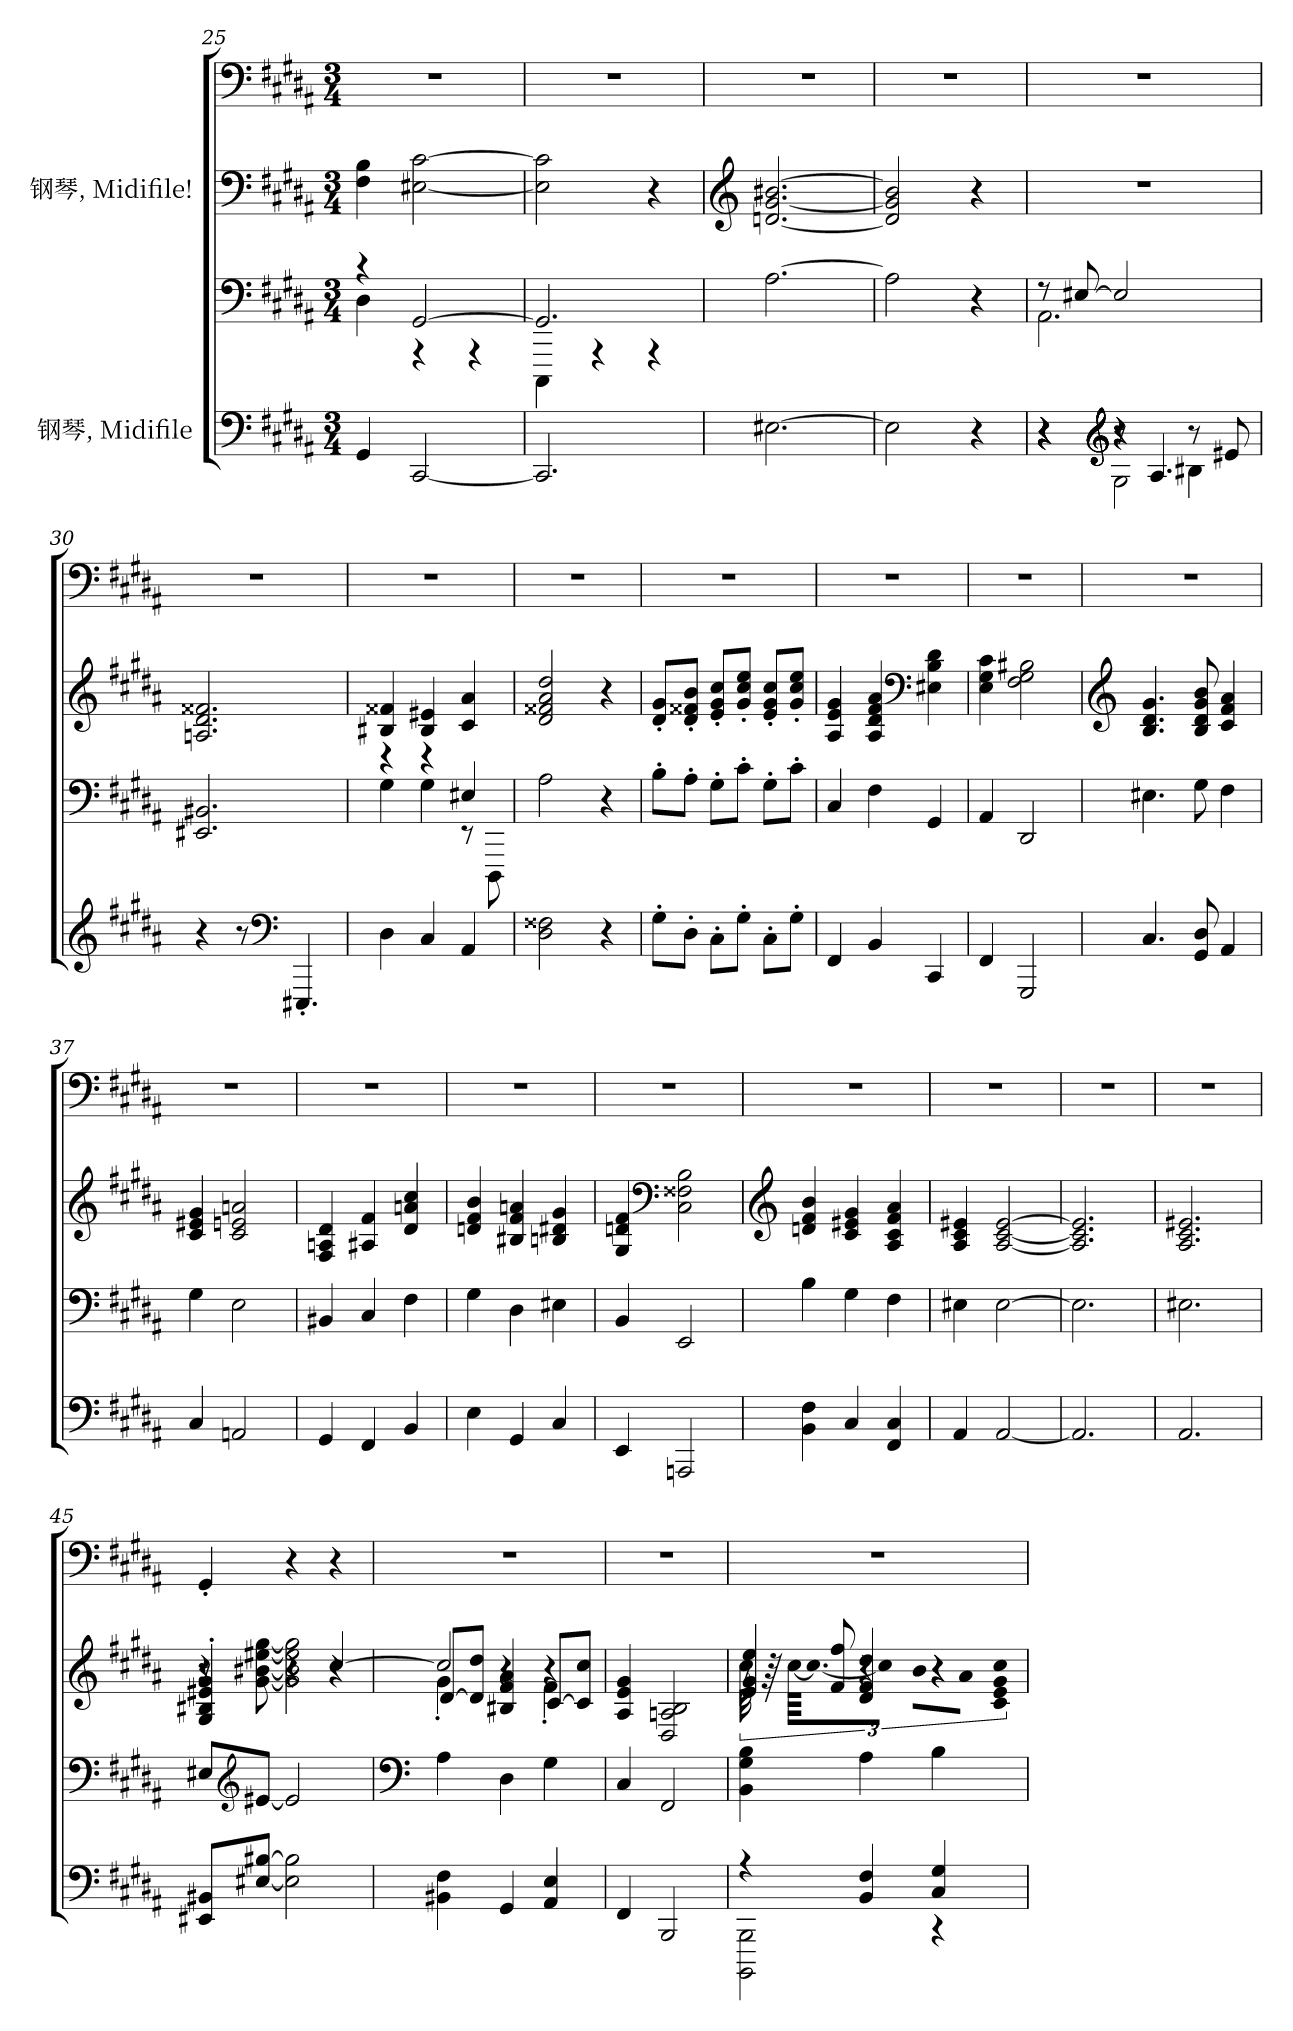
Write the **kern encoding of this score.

**kern	**kern	**kern	**kern
*part2	*part2	*part1	*part1
*staff4	*staff3	*staff2	*staff1
*I"钢琴,  Midifile	*	*I"钢琴,  Midifile!	*
*clefF4	*clefF4	*clefF4	*clefF4
*k[f#c#g#d#a#]	*k[f#c#g#d#a#]	*k[f#c#g#d#a#]	*k[f#c#g#d#a#]
*M3/4	*M3/4	*M3/4	*M3/4
=25	=25	=25	=25
*	*^	*	*
4GG#/	4r	4D#\	4F#\ 4B\	2.r
[2CC#/	[2GG#/	4r	[2E#X\ [2c#\	.
.	.	4r	.	.
!!LO:LB:g=z
=26	=26	=26	=26	=26
2.CC#/]	2.GG#/]	4CCC#\	2E#\] 2c#\]	2.r
.	.	4r	.	.
.	.	4r	4r	.
*	*v	*v	*	*
=27	=27	=27	=27
*	*	*clefG2	*
[2.E#X\	[2.A#\	[2.dn/ [2.g#/ [2.b#X/	2.r
=28	=28	=28	=28
2E#\]	2A#\]	2d/] 2g#/] 2b#/]	2.r
4r	4r	4r	.
=29	=29	=29	=29
*^	*^	*	*
*	*^	*	*	*	*
*	*	*^	*	*	*	*
4r	4r	4r	4r	8r	2.AA#\	2.r	2.r
.	.	.	.	[8E#X/	.	.	.
*clefG2	*	*	*	*	*	*	*
4r	4r	8r	2G#\	2E#/]	.	.	.
.	.	4.A#/	.	.	.	.	.
8r	4B#X\	.	.	.	.	.	.
8e#X/	.	.	.	.	.	.	.
*v	*v	*v	*v	*	*	*	*
*	*v	*v	*	*
=30	=30	=30	=30
4r	2.EE#X/ 2.BB#X/	2.An/ 2.d#/ 2.f##X/	2.r
8r	.	.	.
*clefF4	*	*	*
4.EEE#X'/	.	.	.
=31	=31	=31	=31
*	*^	*	*
4D#\	4r	4G#\	4B#X/ 4f##X/	2.r
4C#/	4r	4G#\	4B#/ 4e#X/	.
4AA#/	4E#X/	8r	4c#/ 4a#/	.
.	.	8DDD#\	.	.
*	*v	*v	*	*
!!LO:LB:g=z
=32	=32	=32	=32
2D#\ 2F##X\	2A#\	2d#/ 2f##X/ 2a#/ 2dd#/	2.r
4r	4r	4r	.
=33	=33	=33	=33
8G#'\L	8B'\L	8d#/' 8g#/'L	2.r
8D#'\J	8A#'\J	8d#/' 8f##X/' 8b/'J	.
8C#'\L	8G#'\L	8e/' 8g#/' 8cc#/'L	.
8G#'\J	8c#'\J	8g#/' 8cc#/' 8ee/'J	.
8C#'\L	8G#'\L	8e/' 8g#/' 8cc#/'L	.
8G#'\J	8c#'\J	8g#/' 8cc#/' 8ee/'J	.
=34	=34	=34	=34
4FF#/	4C#/	4A#/ 4e/ 4g#/	2.r
4BB/	4F#\	4A#/ 4d#/ 4f#/ 4a#/	.
*	*	*clefF4	*
4CC#/	4GG#/	4E#X\ 4B\ 4d#\	.
=35	=35	=35	=35
4FF#/	4AA#/	4E\ 4G#\ 4c#\	2.r
2GGG#/	2DD#/	2F#\ 2G#\ 2B#X\	.
=36	=36	=36	=36
*	*	*clefG2	*
4.C#/	4.E#X\	4.B/ 4.d#/ 4.g#/	2.r
8GG#/ 8D#/	8G#\	8B/ 8d#/ 8g#/ 8b/	.
4AA#/	4F#\	4c#/ 4f#/ 4a#/	.
=37	=37	=37	=37
*	*	*	*MM71
4C#/	4G#\	4c#/ 4e#X/ 4g#/	2.r
2AAn/	2E\	2c#/ 2en/ 2an/	.
!!LO:PB:g=z
=38	=38	=38	=38
4GG#/	4BB#X/	4F#/ 4An/ 4d#/	2.r
4FF#/	4C#/	4A#X/ 4f#/	.
4BB/	4F#\	4d#/ 4an/ 4cc#/	.
=39	=39	=39	=39
*	*	*	*MM69
4E\	4G#\	4dn/ 4f#/ 4b/	2.r
4GG#/	4D#\	4B#X/ 4f#/ 4an/	.
4C#/	4E#X\	4Bn/ 4d#X/ 4g#/	.
=40	=40	=40	=40
*	*	*	*MM67
4EE/	4BB/	4G#/ 4dn/ 4f#/	2.r
*	*	*clefF4	*
2AAAn/	2EE/	2C#\ 2F##X\ 2B\	.
=41	=41	=41	=41
*	*	*clefG2	*
*	*	*	*MM64
4BB\ 4F#\	4B\	4dn/ 4f#/ 4b/	2.r
4C#/	4G#\	4c#/ 4e#X/ 4g#/	.
4FF#/ 4C#/	4F#\	4A#/ 4c#/ 4f#/ 4a#/	.
=42	=42	=42	=42
*	*	*	*MM61
4AA#/	4E#X\	4A#/ 4c#/ 4e#X/	2.r
[2AA#/	[2E#\	[2A#/ [2c#/ [2e#/	.
=43	=43	=43	=43
2.AA#/]	2.E#\]	2.A#/] 2.c#/] 2.e#/]	2.r
=44	=44	=44	=44
*	*	*	*MM56
2.AA#/	2.E#X\	2.A#/ 2.c#/ 2.e#X/	2.r
!!LO:LB:g=z
=45	=45	=45	=45
*	*	*	*MM69
*	*	*^	*
*	*	*	*^	*
8EE#X/ 8BB#X/L	8E#X/L	4r	8r	4G#/' 4B#X/' 4e#X/' 4g#/'	4BBBBB#'/
*	*clefG2	*	*	*	*
[8E#X/ [8B#X/J	[8e#X/J	.	[8g#\ [8b#X\ [8ee#X\ [8gg#\	.	.
2E#\] 2B#\]	2e#/]	4r	2g#\] 2b#\] 2ee#\] 2gg#\]	4r	4r
.	.	[4cc#/	.	4r	4r
=46	=46	=46	=46	=46	=46
*	*clefF4	*	*	*	*
4BB#X\ 4F#\	4A#\	2cc#/]	4g#'\	[8d#/L	2.r
.	.	.	.	8d#/] 8dd#/J	.
4GG#/	4D#\	.	4r	4B#X/ 4f#/ 4a#/	.
4AA#/ 4E/	4G#\	4r	4f#'\	[8c#/L	.
.	.	.	.	8c#/] 8cc#/J	.
*	*	*v	*v	*v	*
=47	=47	=47	=47
4FF#/	4C#/	4A#/ 4e/ 4g#/	2.r
2BBB/	2FF#/	2D#/ 2An/ 2B/	.
=48	=48	=48	=48
*^	*	*^	*
*	*	*	*	*^	*
4r	2BBBB\ 2BBB\	4BB\ 4G#\ 4B\	8r	96cc#\	4e/ 4g#/ 4ee/	2.r
.	.	.	.	96r	.	.
.	.	.	.	[96cc#\KKLL	.	.
.	.	.	.	16.cc#\J_	.	.
.	.	.	8f#/ 8ff#/	8cc#\J]	.	.
4BB/ 4F#/	.	4A#\	4r	8b\L	4d#/ 4f#/ 4dd#/	.
.	.	.	.	8a#\J	.	.
4C#/ 4G#/	4r	4B\	4r	4c#\ 4e\ 4g#\ 4cc#\	4r	.
*v	*v	*	*v	*v	*v	*
=	=	=	=
*-	*-	*-	*-
